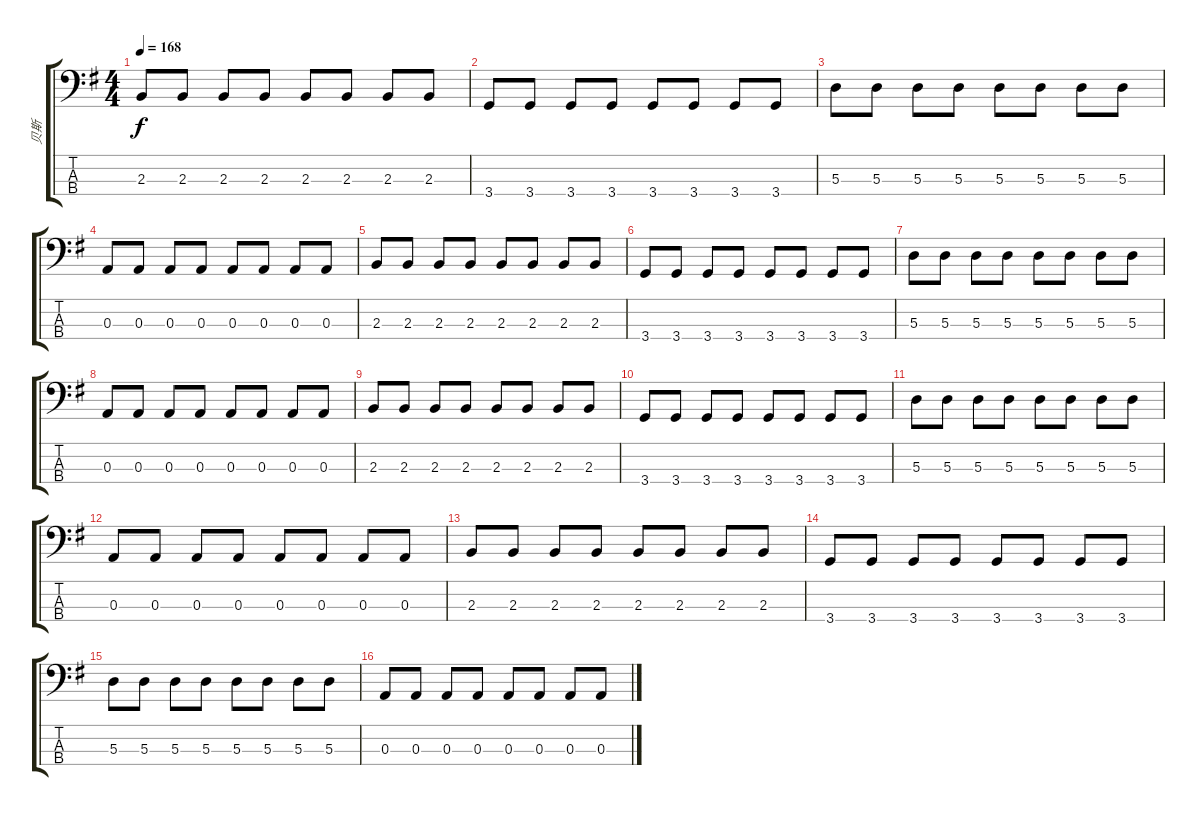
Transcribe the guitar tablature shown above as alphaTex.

\track ("贝斯" "贝斯") {instrument electricbassfinger}
\staff {score tabs}
\tuning (G2 D2 A1 E1) {hide}
\ts (4 4)
\tempo 168
\clef f4
\ks g
2.3.8{dy f} 2.3.8 2.3.8 2.3.8 2.3.8 2.3.8 2.3.8 2.3.8 |
3.4.8 3.4.8 3.4.8 3.4.8 3.4.8 3.4.8 3.4.8 3.4.8 |
5.3.8 5.3.8 5.3.8 5.3.8 5.3.8 5.3.8 5.3.8 5.3.8 |
0.3.8 0.3.8 0.3.8 0.3.8 0.3.8 0.3.8 0.3.8 0.3.8 |
2.3.8 2.3.8 2.3.8 2.3.8 2.3.8 2.3.8 2.3.8 2.3.8 |
3.4.8 3.4.8 3.4.8 3.4.8 3.4.8 3.4.8 3.4.8 3.4.8 |
5.3.8 5.3.8 5.3.8 5.3.8 5.3.8 5.3.8 5.3.8 5.3.8 |
0.3.8 0.3.8 0.3.8 0.3.8 0.3.8 0.3.8 0.3.8 0.3.8 |
2.3.8 2.3.8 2.3.8 2.3.8 2.3.8 2.3.8 2.3.8 2.3.8 |
3.4.8 3.4.8 3.4.8 3.4.8 3.4.8 3.4.8 3.4.8 3.4.8 |
5.3.8 5.3.8 5.3.8 5.3.8 5.3.8 5.3.8 5.3.8 5.3.8 |
0.3.8 0.3.8 0.3.8 0.3.8 0.3.8 0.3.8 0.3.8 0.3.8 |
2.3.8 2.3.8 2.3.8 2.3.8 2.3.8 2.3.8 2.3.8 2.3.8 |
3.4.8 3.4.8 3.4.8 3.4.8 3.4.8 3.4.8 3.4.8 3.4.8 |
5.3.8 5.3.8 5.3.8 5.3.8 5.3.8 5.3.8 5.3.8 5.3.8 |
0.3.8 0.3.8 0.3.8 0.3.8 0.3.8 0.3.8 0.3.8 0.3.8
